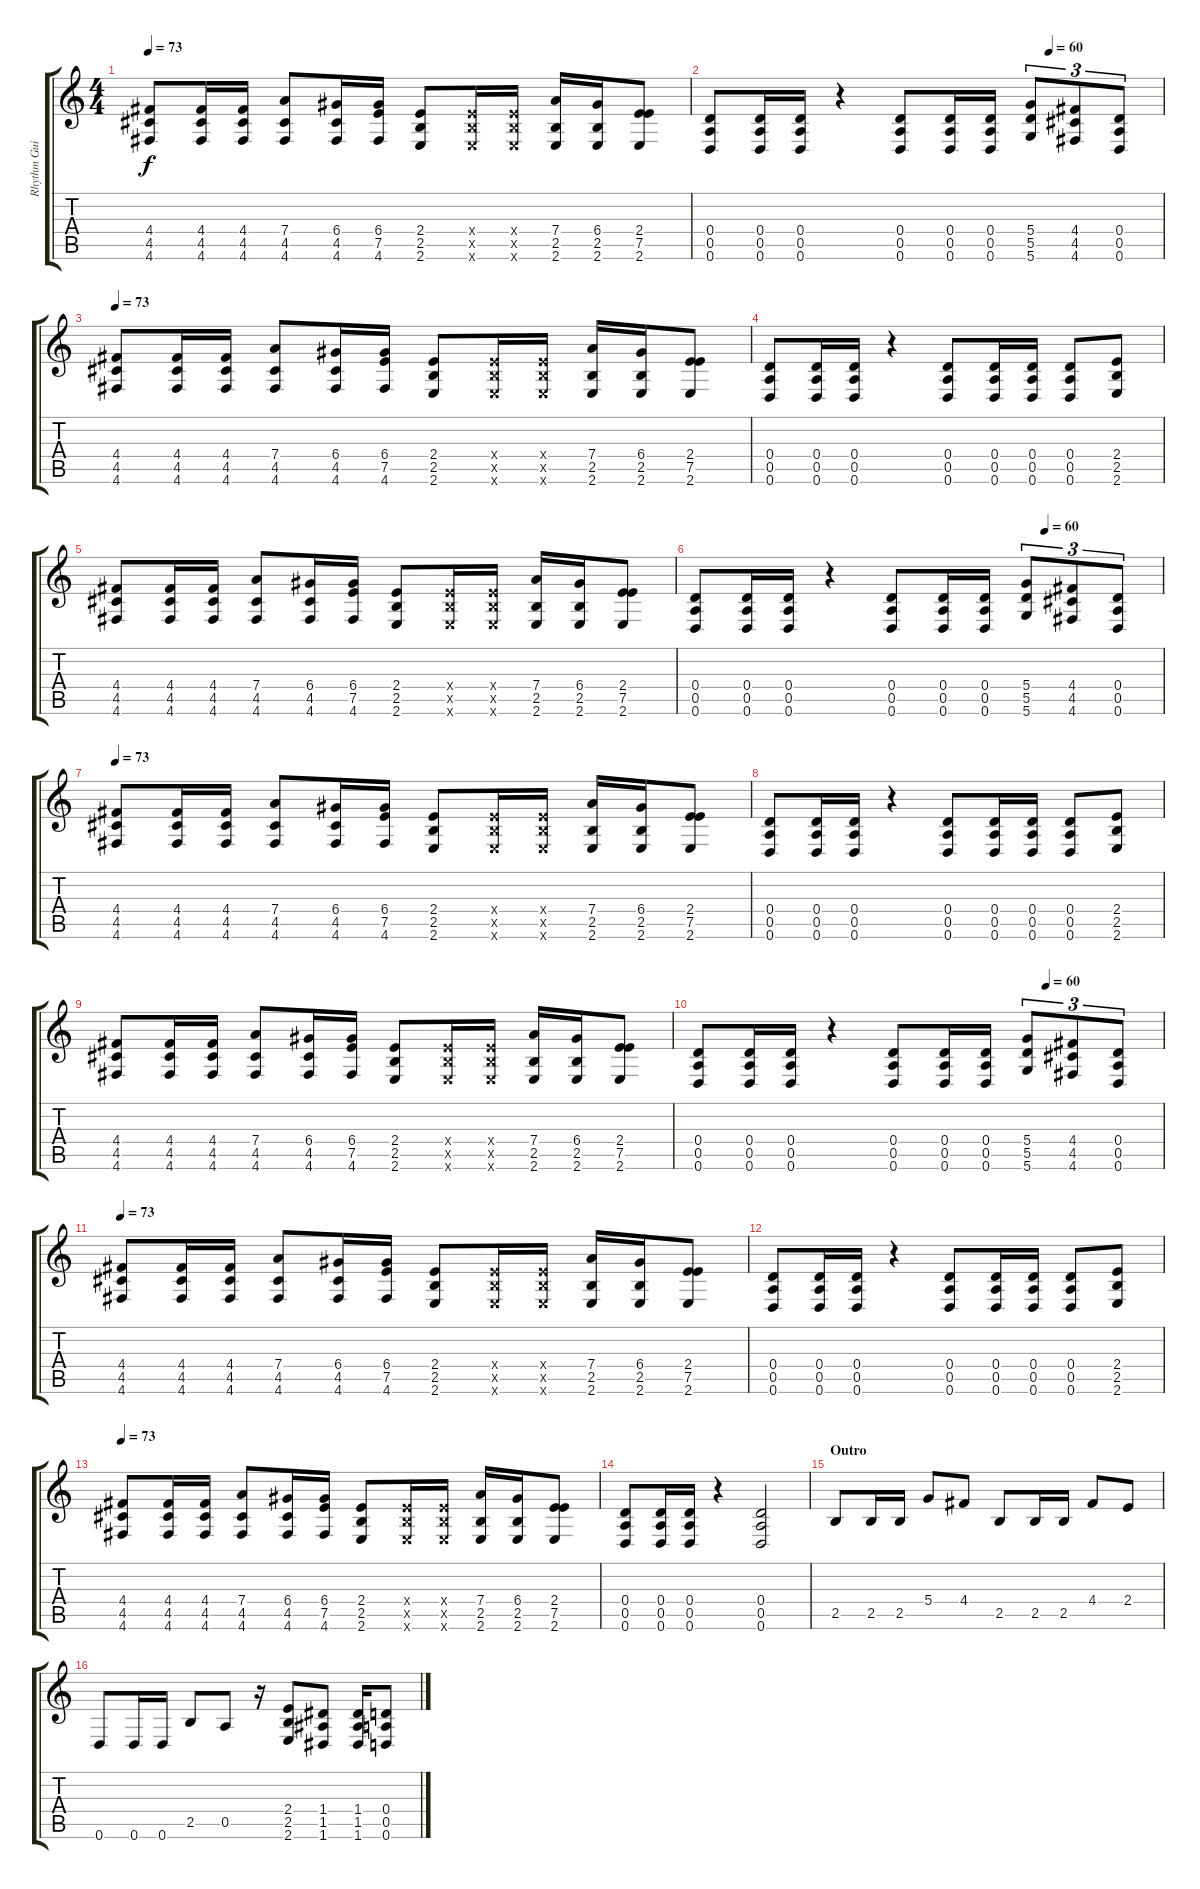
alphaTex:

\track ("Rhythm Guitar" "Rhythm Gui") {instrument overdrivenguitar}
\staff {score tabs}
\tuning (E4 B3 G3 D3 A2 D2) {hide}
\ts (4 4)
\tempo 73
\clef g2
\ks c
(4.4 4.5 4.6).8{dy f} (4.4 4.5 4.6).16 (4.4 4.5 4.6).16 (7.4 4.5 4.6).8 (6.4 4.5 4.6).16 (6.4 7.5 4.6).16 (2.4 2.5 2.6).8 (2.4{x} 2.5{x} 2.6{x}).16 (2.4{x} 2.5{x} 2.6{x}).16 (7.4 2.5 2.6).16 (6.4 2.5 2.6).16 (2.4 7.5 2.6).8 |
\tempo (60 0.75)
(0.4 0.5 0.6).8 (0.4 0.5 0.6).16 (0.4 0.5 0.6).16 r.4 (0.4 0.5 0.6).8 (0.4 0.5 0.6).16 (0.4 0.5 0.6).16 (5.4 5.5 5.6).8{tu (3 2)} (4.4 4.5 4.6).8{tu (3 2)} (0.4 0.5 0.6).8{tu (3 2)} |
\tempo 73
(4.4 4.5 4.6).8 (4.4 4.5 4.6).16 (4.4 4.5 4.6).16 (7.4 4.5 4.6).8 (6.4 4.5 4.6).16 (6.4 7.5 4.6).16 (2.4 2.5 2.6).8 (2.4{x} 2.5{x} 2.6{x}).16 (2.4{x} 2.5{x} 2.6{x}).16 (7.4 2.5 2.6).16 (6.4 2.5 2.6).16 (2.4 7.5 2.6).8 |
(0.4 0.5 0.6).8 (0.4 0.5 0.6).16 (0.4 0.5 0.6).16 r.4 (0.4 0.5 0.6).8 (0.4 0.5 0.6).16 (0.4 0.5 0.6).16 (0.4 0.5 0.6).8 (2.4 2.5 2.6).8 |
(4.4 4.5 4.6).8 (4.4 4.5 4.6).16 (4.4 4.5 4.6).16 (7.4 4.5 4.6).8 (6.4 4.5 4.6).16 (6.4 7.5 4.6).16 (2.4 2.5 2.6).8 (2.4{x} 2.5{x} 2.6{x}).16 (2.4{x} 2.5{x} 2.6{x}).16 (7.4 2.5 2.6).16 (6.4 2.5 2.6).16 (2.4 7.5 2.6).8 |
\tempo (60 0.75)
(0.4 0.5 0.6).8 (0.4 0.5 0.6).16 (0.4 0.5 0.6).16 r.4 (0.4 0.5 0.6).8 (0.4 0.5 0.6).16 (0.4 0.5 0.6).16 (5.4 5.5 5.6).8{tu (3 2)} (4.4 4.5 4.6).8{tu (3 2)} (0.4 0.5 0.6).8{tu (3 2)} |
\tempo 73
(4.4 4.5 4.6).8 (4.4 4.5 4.6).16 (4.4 4.5 4.6).16 (7.4 4.5 4.6).8 (6.4 4.5 4.6).16 (6.4 7.5 4.6).16 (2.4 2.5 2.6).8 (2.4{x} 2.5{x} 2.6{x}).16 (2.4{x} 2.5{x} 2.6{x}).16 (7.4 2.5 2.6).16 (6.4 2.5 2.6).16 (2.4 7.5 2.6).8 |
(0.4 0.5 0.6).8 (0.4 0.5 0.6).16 (0.4 0.5 0.6).16 r.4 (0.4 0.5 0.6).8 (0.4 0.5 0.6).16 (0.4 0.5 0.6).16 (0.4 0.5 0.6).8 (2.4 2.5 2.6).8 |
(4.4 4.5 4.6).8 (4.4 4.5 4.6).16 (4.4 4.5 4.6).16 (7.4 4.5 4.6).8 (6.4 4.5 4.6).16 (6.4 7.5 4.6).16 (2.4 2.5 2.6).8 (2.4{x} 2.5{x} 2.6{x}).16 (2.4{x} 2.5{x} 2.6{x}).16 (7.4 2.5 2.6).16 (6.4 2.5 2.6).16 (2.4 7.5 2.6).8 |
\tempo (60 0.75)
(0.4 0.5 0.6).8 (0.4 0.5 0.6).16 (0.4 0.5 0.6).16 r.4 (0.4 0.5 0.6).8 (0.4 0.5 0.6).16 (0.4 0.5 0.6).16 (5.4 5.5 5.6).8{tu (3 2)} (4.4 4.5 4.6).8{tu (3 2)} (0.4 0.5 0.6).8{tu (3 2)} |
\tempo 73
(4.4 4.5 4.6).8 (4.4 4.5 4.6).16 (4.4 4.5 4.6).16 (7.4 4.5 4.6).8 (6.4 4.5 4.6).16 (6.4 7.5 4.6).16 (2.4 2.5 2.6).8 (2.4{x} 2.5{x} 2.6{x}).16 (2.4{x} 2.5{x} 2.6{x}).16 (7.4 2.5 2.6).16 (6.4 2.5 2.6).16 (2.4 7.5 2.6).8 |
(0.4 0.5 0.6).8 (0.4 0.5 0.6).16 (0.4 0.5 0.6).16 r.4 (0.4 0.5 0.6).8 (0.4 0.5 0.6).16 (0.4 0.5 0.6).16 (0.4 0.5 0.6).8 (2.4 2.5 2.6).8 |
\tempo 73
(4.4 4.5 4.6).8 (4.4 4.5 4.6).16 (4.4 4.5 4.6).16 (7.4 4.5 4.6).8 (6.4 4.5 4.6).16 (6.4 7.5 4.6).16 (2.4 2.5 2.6).8 (2.4{x} 2.5{x} 2.6{x}).16 (2.4{x} 2.5{x} 2.6{x}).16 (7.4 2.5 2.6).16 (6.4 2.5 2.6).16 (2.4 7.5 2.6).8 |
(0.4 0.5 0.6).8 (0.4 0.5 0.6).16 (0.4 0.5 0.6).16 r.4 (0.4 0.5 0.6).2 |
\section ("" "Outro")
2.5.8 2.5.16 2.5.16 5.4.8 4.4.8 2.5.8 2.5.16 2.5.16 4.4.8 2.4.8 |
0.6.8 0.6.16 0.6.16 2.5.8 0.5.8 r.16 (2.4 2.5 2.6).8 (1.4 1.5 1.6).8 (1.4 1.5 1.6).16 (0.4 0.5 0.6).8
